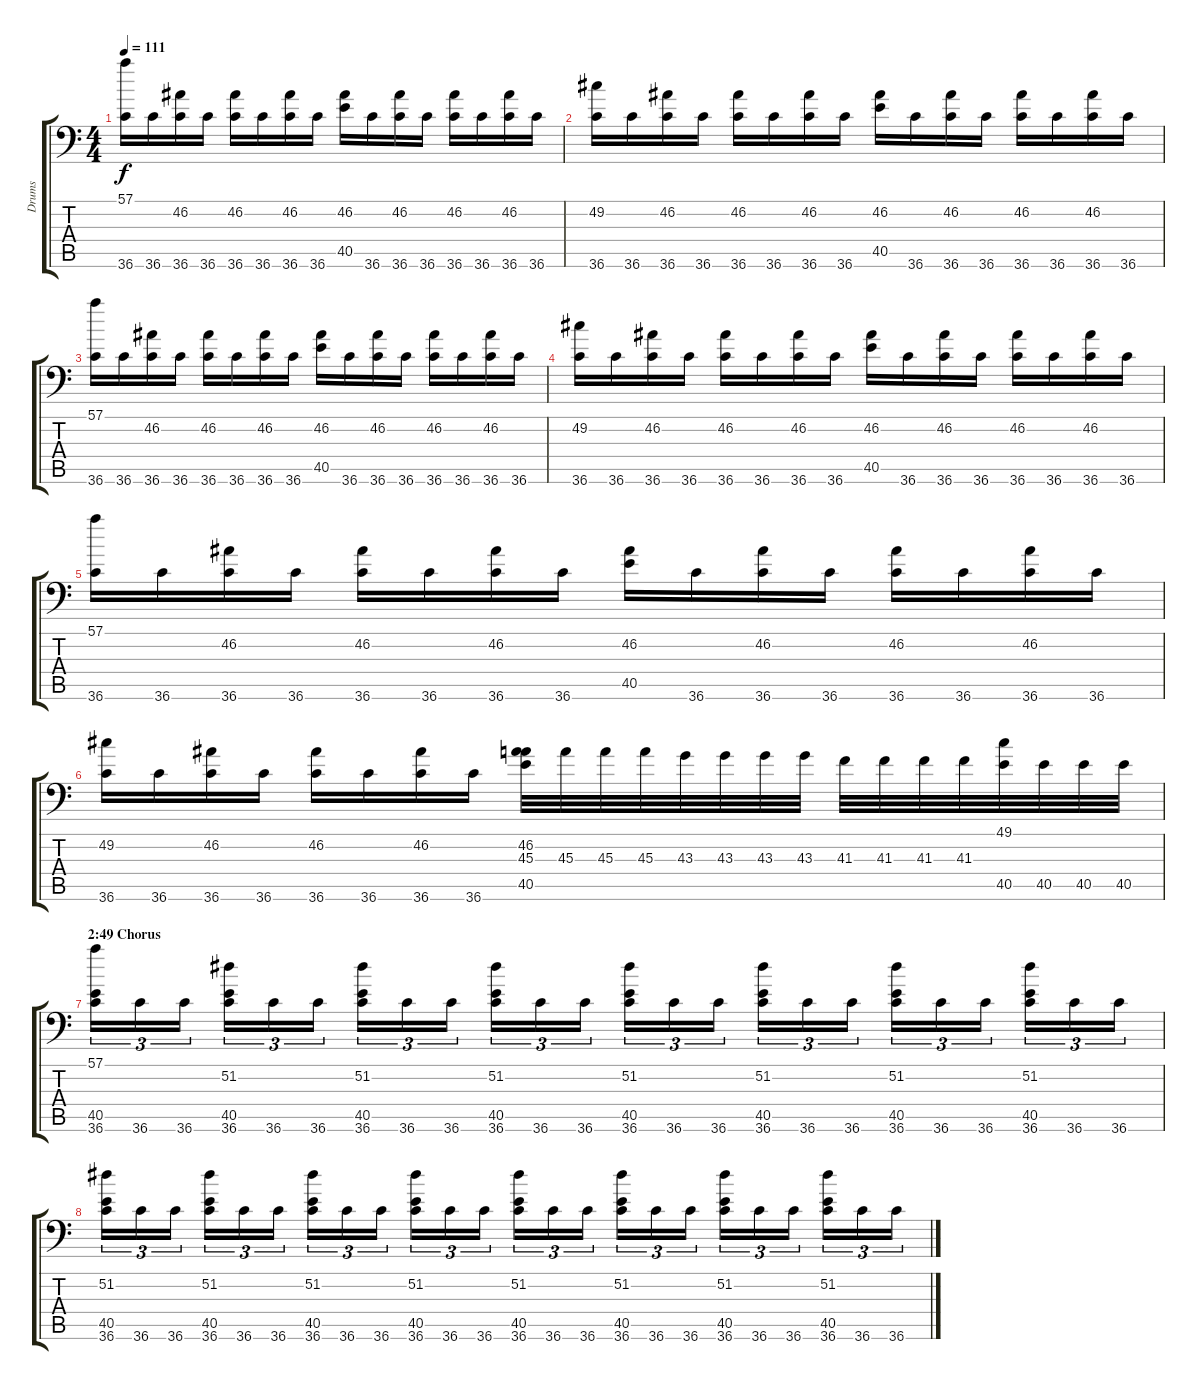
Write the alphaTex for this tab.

\track ("Drums" "Drums") {instrument acousticgrandpiano}
\staff {score tabs}
\tuning (C-1 C-1 C-1 C-1 C-1 C-1) {hide}
\ts (4 4)
\tempo 111
\clef f4
\ks c
(57.1 36.6).16{dy f} 36.6.16 (46.2 36.6).16 36.6.16 (46.2 36.6).16 36.6.16 (46.2 36.6).16 36.6.16 (46.2 40.5).16 36.6.16 (46.2 36.6).16 36.6.16 (46.2 36.6).16 36.6.16 (46.2 36.6).16 36.6.16 |
(49.2 36.6).16 36.6.16 (46.2 36.6).16 36.6.16 (46.2 36.6).16 36.6.16 (46.2 36.6).16 36.6.16 (46.2 40.5).16 36.6.16 (46.2 36.6).16 36.6.16 (46.2 36.6).16 36.6.16 (46.2 36.6).16 36.6.16 |
(57.1 36.6).16 36.6.16 (46.2 36.6).16 36.6.16 (46.2 36.6).16 36.6.16 (46.2 36.6).16 36.6.16 (46.2 40.5).16 36.6.16 (46.2 36.6).16 36.6.16 (46.2 36.6).16 36.6.16 (46.2 36.6).16 36.6.16 |
(49.2 36.6).16 36.6.16 (46.2 36.6).16 36.6.16 (46.2 36.6).16 36.6.16 (46.2 36.6).16 36.6.16 (46.2 40.5).16 36.6.16 (46.2 36.6).16 36.6.16 (46.2 36.6).16 36.6.16 (46.2 36.6).16 36.6.16 |
(57.1 36.6).16 36.6.16 (46.2 36.6).16 36.6.16 (46.2 36.6).16 36.6.16 (46.2 36.6).16 36.6.16 (46.2 40.5).16 36.6.16 (46.2 36.6).16 36.6.16 (46.2 36.6).16 36.6.16 (46.2 36.6).16 36.6.16 |
(49.2 36.6).16 36.6.16 (46.2 36.6).16 36.6.16 (46.2 36.6).16 36.6.16 (46.2 36.6).16 36.6.16 (46.2 45.3 40.5).32 45.3.32 45.3.32 45.3.32 43.3.32 43.3.32 43.3.32 43.3.32 41.3.32 41.3.32 41.3.32 41.3.32 (49.1 40.5).32 40.5.32 40.5.32 40.5.32 |
\section ("" "2:49 Chorus")
(57.1 40.5 36.6).16{tu (3 2)} 36.6.16{tu (3 2)} 36.6.16{tu (3 2)} (51.2 40.5 36.6).16{tu (3 2)} 36.6.16{tu (3 2)} 36.6.16{tu (3 2)} (51.2 40.5 36.6).16{tu (3 2)} 36.6.16{tu (3 2)} 36.6.16{tu (3 2)} (51.2 40.5 36.6).16{tu (3 2)} 36.6.16{tu (3 2)} 36.6.16{tu (3 2)} (51.2 40.5 36.6).16{tu (3 2)} 36.6.16{tu (3 2)} 36.6.16{tu (3 2)} (51.2 40.5 36.6).16{tu (3 2)} 36.6.16{tu (3 2)} 36.6.16{tu (3 2)} (51.2 40.5 36.6).16{tu (3 2)} 36.6.16{tu (3 2)} 36.6.16{tu (3 2)} (51.2 40.5 36.6).16{tu (3 2)} 36.6.16{tu (3 2)} 36.6.16{tu (3 2)} |
(51.2 40.5 36.6).16{tu (3 2)} 36.6.16{tu (3 2)} 36.6.16{tu (3 2)} (51.2 40.5 36.6).16{tu (3 2)} 36.6.16{tu (3 2)} 36.6.16{tu (3 2)} (51.2 40.5 36.6).16{tu (3 2)} 36.6.16{tu (3 2)} 36.6.16{tu (3 2)} (51.2 40.5 36.6).16{tu (3 2)} 36.6.16{tu (3 2)} 36.6.16{tu (3 2)} (51.2 40.5 36.6).16{tu (3 2)} 36.6.16{tu (3 2)} 36.6.16{tu (3 2)} (51.2 40.5 36.6).16{tu (3 2)} 36.6.16{tu (3 2)} 36.6.16{tu (3 2)} (51.2 40.5 36.6).16{tu (3 2)} 36.6.16{tu (3 2)} 36.6.16{tu (3 2)} (51.2 40.5 36.6).16{tu (3 2)} 36.6.16{tu (3 2)} 36.6.16{tu (3 2)}
